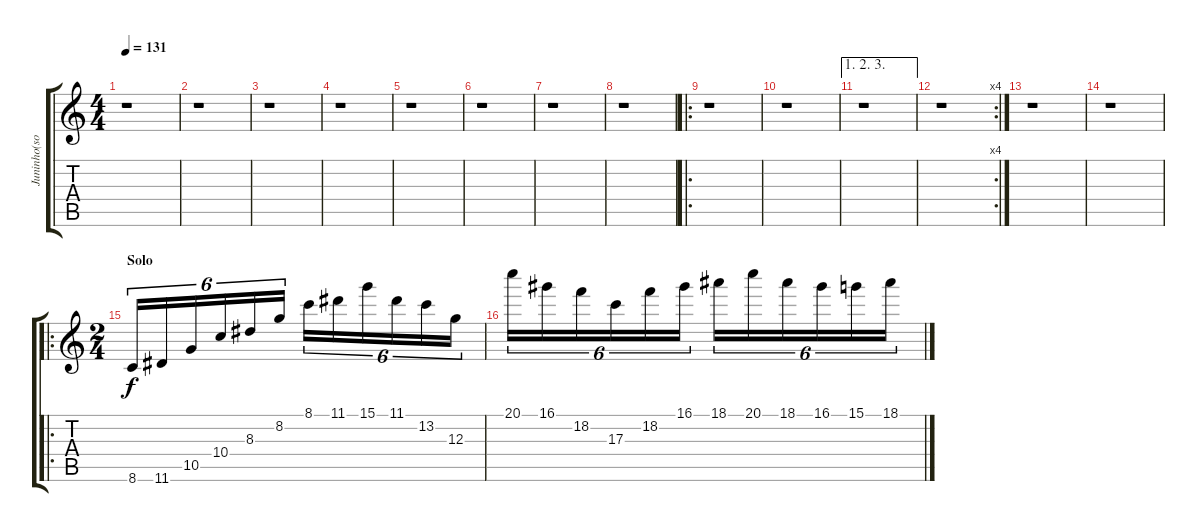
\track ("Juninho(solo)" "Juninho(so") {instrument distortionguitar}
\staff {score tabs}
\tuning (E4 B3 G3 D3 A2 E2) {hide}
\ts (4 4)
\tempo 131
\clef g2
\ks c
r.1{dy f} |
r.1 |
r.1 |
r.1 |
r.1 |
r.1 |
r.1 |
r.1 |
\ro
r.1 |
r.1 |
\ae (1 2 3)
r.1 |
\rc 4
r.1 |
r.1 |
r.1 |
\ro
\ts (2 4)
\section ("" "Solo")
8.6.16{tu (6 4)} 11.6.16{tu (6 4)} 10.5.16{tu (6 4)} 10.4.16{tu (6 4)} 8.3.16{tu (6 4)} 8.2.16{tu (6 4)} 8.1.16{tu (6 4)} 11.1.16{tu (6 4)} 15.1.16{tu (6 4)} 11.1.16{tu (6 4)} 13.2.16{tu (6 4)} 12.3.16{tu (6 4)} |
20.1.16{tu (6 4)} 16.1.16{tu (6 4)} 18.2.16{tu (6 4)} 17.3.16{tu (6 4)} 18.2.16{tu (6 4)} 16.1.16{tu (6 4)} 18.1.16{tu (6 4)} 20.1.16{tu (6 4)} 18.1.16{tu (6 4)} 16.1.16{tu (6 4)} 15.1.16{tu (6 4)} 18.1.16{tu (6 4)}
